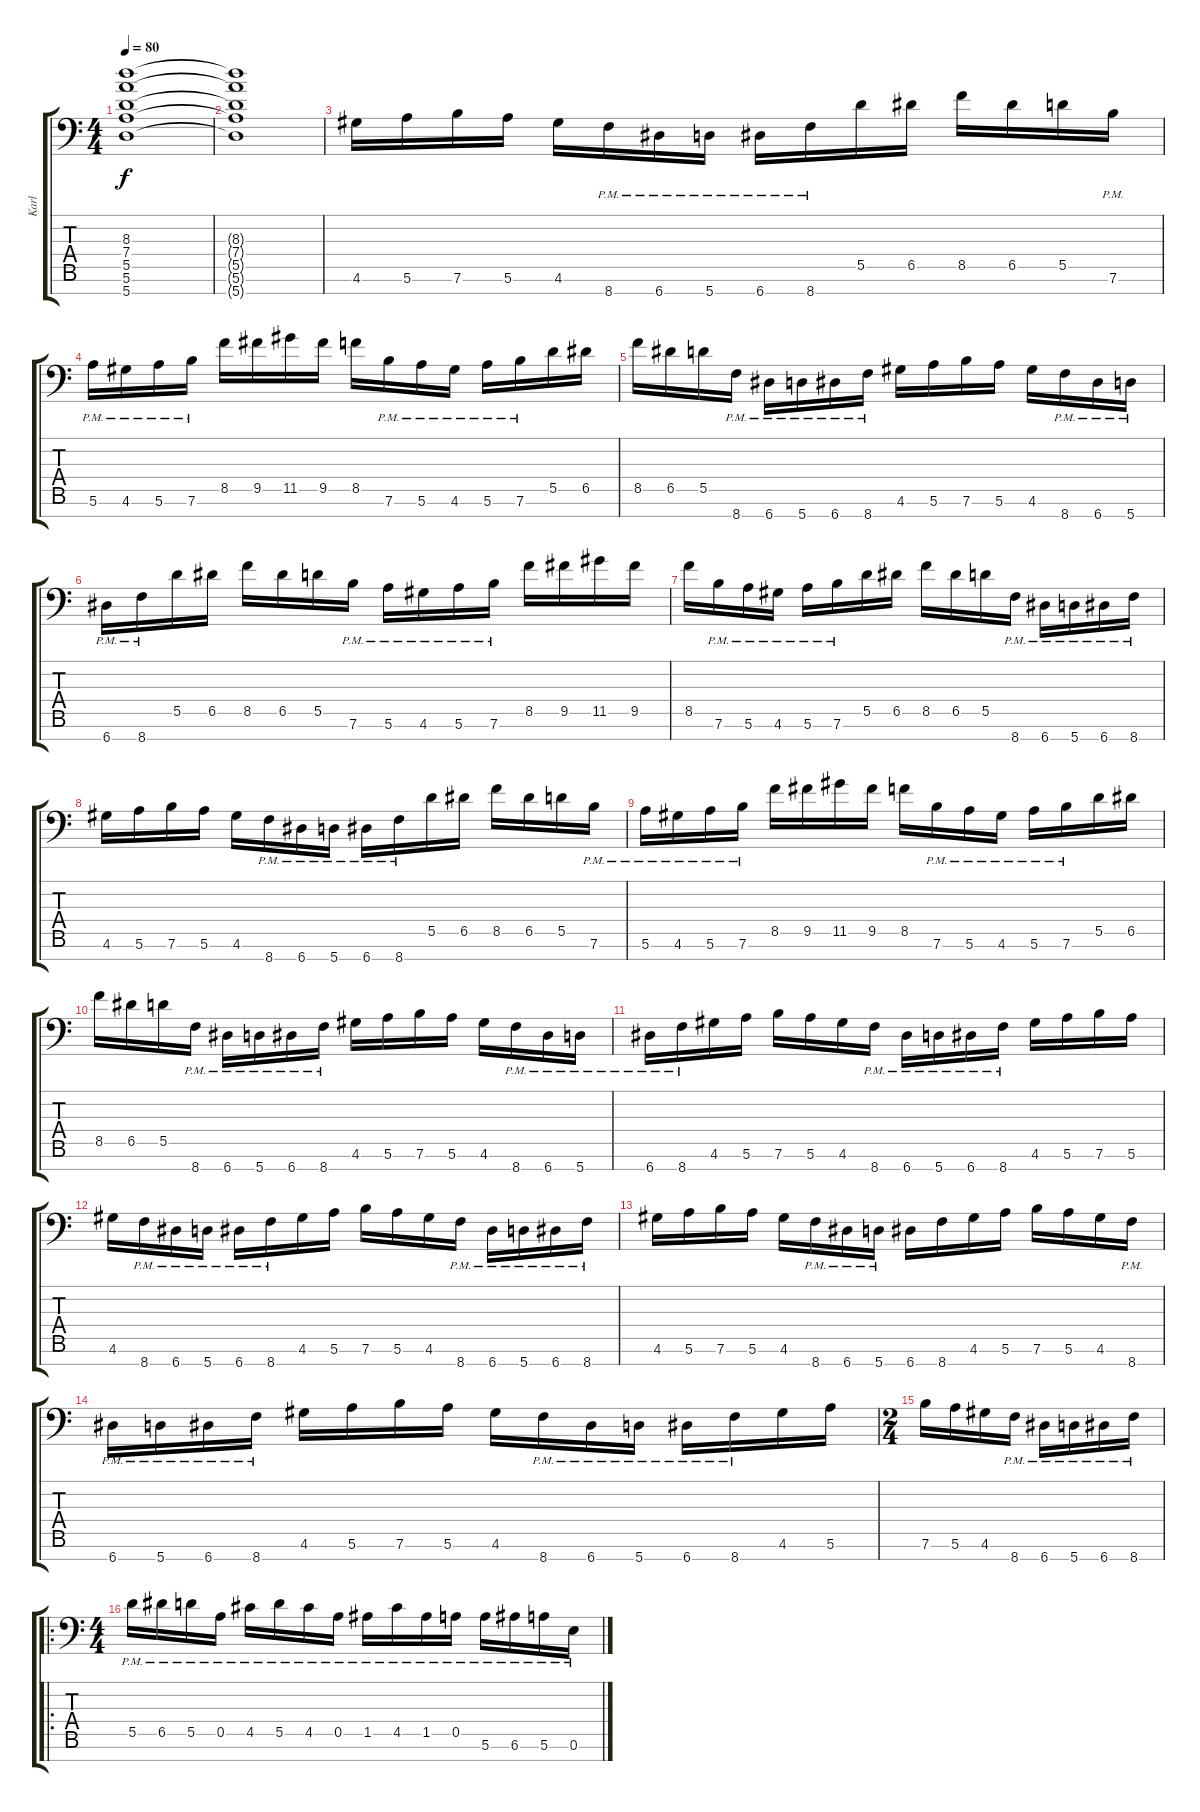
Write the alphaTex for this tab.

\track ("Karl" "Karl") {instrument distortionguitar}
\staff {score tabs}
\tuning (E4 B3 Gb3 D3 A2 E2 A1) {hide}
\ts (4 4)
\tempo 80
\clef f4
\ks c
(8.3 7.4 5.5 5.6 5.7).1{dy f} |
(8.3{t} 7.4{t} 5.5{t} 5.6{t} 5.7{t}).1 |
4.6.16 5.6.16 7.6.16 5.6.16 4.6.16 8.7{pm}.16 6.7{pm}.16 5.7{pm}.16 6.7{pm}.16 8.7{pm}.16 5.5.16 6.5.16 8.5.16 6.5.16 5.5.16 7.6{pm}.16 |
5.6{pm}.16 4.6{pm}.16 5.6{pm}.16 7.6{pm}.16 8.5.16 9.5.16 11.5.16 9.5.16 8.5.16 7.6{pm}.16 5.6{pm}.16 4.6{pm}.16 5.6{pm}.16 7.6{pm}.16 5.5.16 6.5.16 |
8.5.16 6.5.16 5.5.16 8.7{pm}.16 6.7{pm}.16 5.7{pm}.16 6.7{pm}.16 8.7{pm}.16 4.6.16 5.6.16 7.6.16 5.6.16 4.6.16 8.7{pm}.16 6.7{pm}.16 5.7{pm}.16 |
6.7{pm}.16 8.7{pm}.16 5.5.16 6.5.16 8.5.16 6.5.16 5.5.16 7.6{pm}.16 5.6{pm}.16 4.6{pm}.16 5.6{pm}.16 7.6{pm}.16 8.5.16 9.5.16 11.5.16 9.5.16 |
8.5.16 7.6{pm}.16 5.6{pm}.16 4.6{pm}.16 5.6{pm}.16 7.6{pm}.16 5.5.16 6.5.16 8.5.16 6.5.16 5.5.16 8.7{pm}.16 6.7{pm}.16 5.7{pm}.16 6.7{pm}.16 8.7{pm}.16 |
4.6.16 5.6.16 7.6.16 5.6.16 4.6.16 8.7{pm}.16 6.7{pm}.16 5.7{pm}.16 6.7{pm}.16 8.7{pm}.16 5.5.16 6.5.16 8.5.16 6.5.16 5.5.16 7.6{pm}.16 |
5.6{pm}.16 4.6{pm}.16 5.6{pm}.16 7.6{pm}.16 8.5.16 9.5.16 11.5.16 9.5.16 8.5.16 7.6{pm}.16 5.6{pm}.16 4.6{pm}.16 5.6{pm}.16 7.6{pm}.16 5.5.16 6.5.16 |
8.5.16 6.5.16 5.5.16 8.7{pm}.16 6.7{pm}.16 5.7{pm}.16 6.7{pm}.16 8.7{pm}.16 4.6.16 5.6.16 7.6.16 5.6.16 4.6.16 8.7{pm}.16 6.7{pm}.16 5.7{pm}.16 |
6.7{pm}.16 8.7{pm}.16 4.6.16 5.6.16 7.6.16 5.6.16 4.6.16 8.7{pm}.16 6.7{pm}.16 5.7{pm}.16 6.7{pm}.16 8.7{pm}.16 4.6.16 5.6.16 7.6.16 5.6.16 |
4.6.16 8.7{pm}.16 6.7{pm}.16 5.7{pm}.16 6.7{pm}.16 8.7{pm}.16 4.6.16 5.6.16 7.6.16 5.6.16 4.6.16 8.7{pm}.16 6.7{pm}.16 5.7{pm}.16 6.7{pm}.16 8.7{pm}.16 |
4.6.16 5.6.16 7.6.16 5.6.16 4.6.16 8.7{pm}.16 6.7{pm}.16 5.7{pm}.16 6.7.16 8.7.16 4.6.16 5.6.16 7.6.16 5.6.16 4.6.16 8.7{pm}.16 |
6.7{pm}.16 5.7{pm}.16 6.7{pm}.16 8.7{pm}.16 4.6.16 5.6.16 7.6.16 5.6.16 4.6.16 8.7{pm}.16 6.7{pm}.16 5.7{pm}.16 6.7{pm}.16 8.7{pm}.16 4.6.16 5.6.16 |
\ts (2 4)
7.6.16 5.6.16 4.6.16 8.7{pm}.16 6.7{pm}.16 5.7{pm}.16 6.7{pm}.16 8.7{pm}.16 |
\ro
\ts (4 4)
5.5{pm}.16 6.5{pm}.16 5.5{pm}.16 0.5{pm}.16 4.5{pm}.16 5.5{pm}.16 4.5{pm}.16 0.5{pm}.16 1.5{pm}.16 4.5{pm}.16 1.5{pm}.16 0.5{pm}.16 5.6{pm}.16 6.6{pm}.16 5.6{pm}.16 0.6{pm}.16
